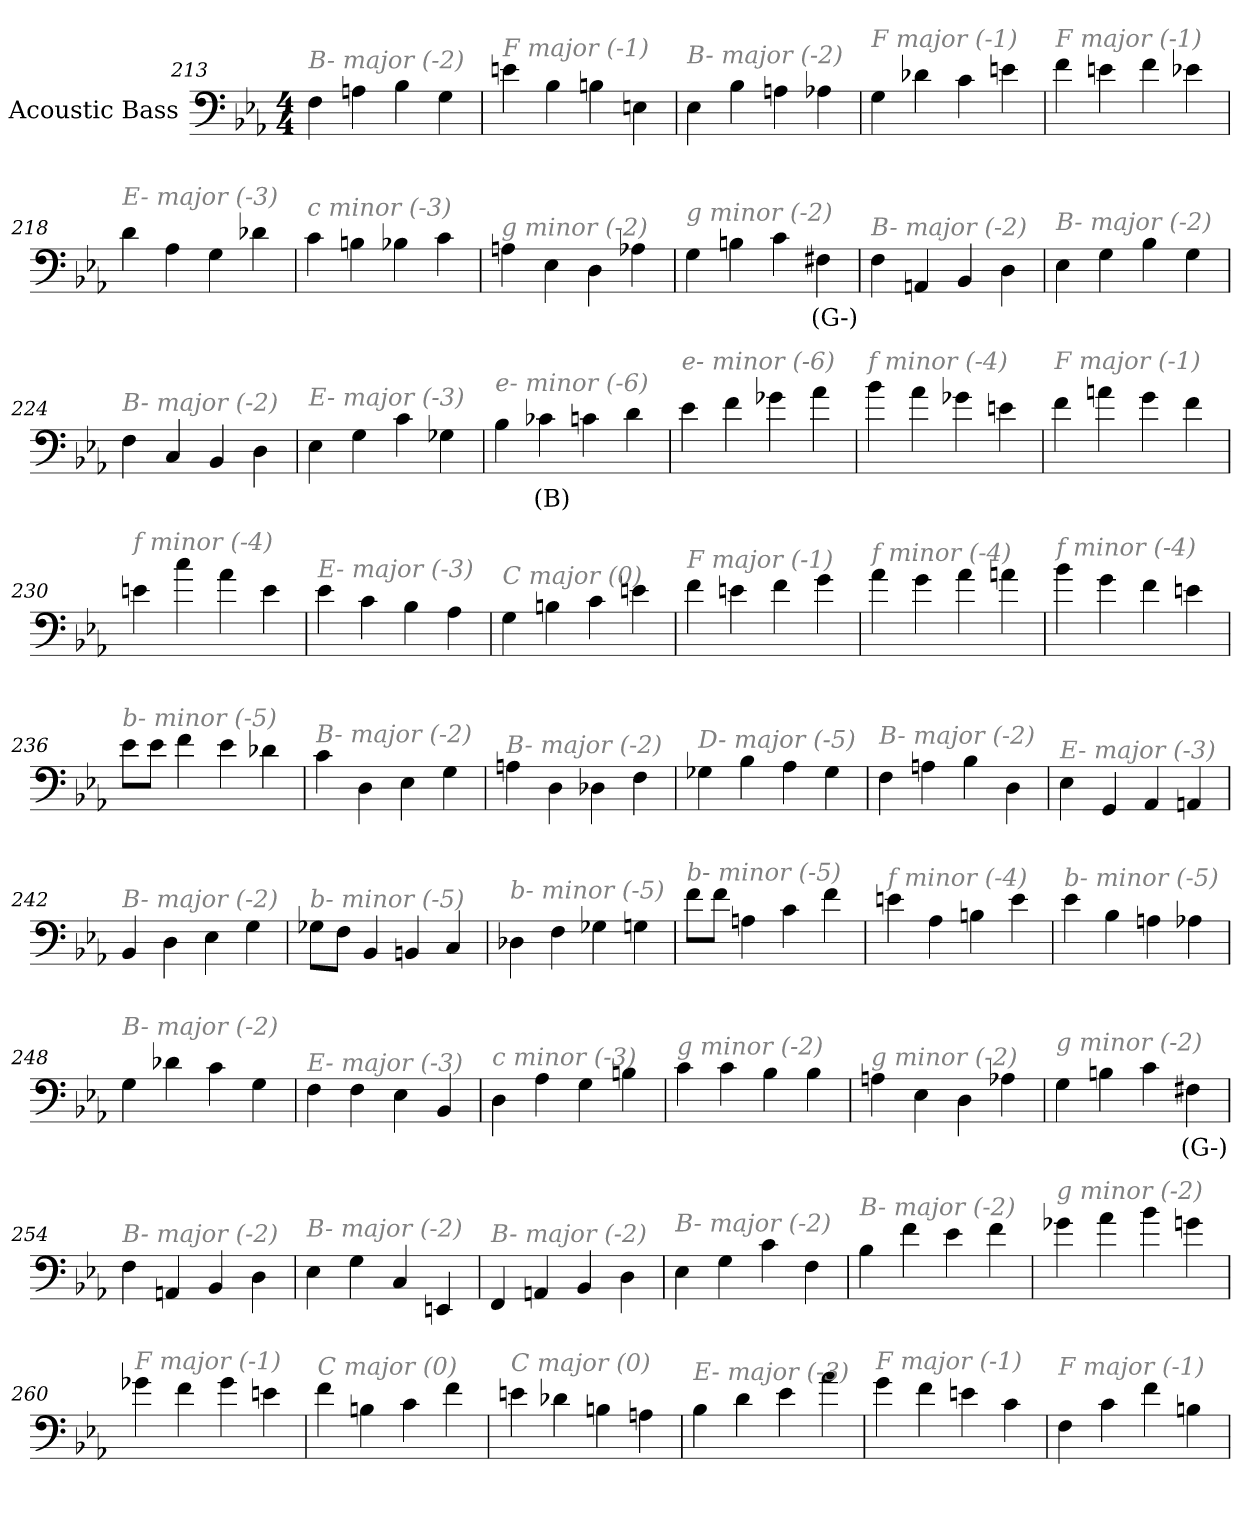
**kern	**text
*part1	*part1
*staff1	*staff1
*I"Acoustic Bass	*
*clefF4	*
*ITrd7c12	*
*k[b-e-a-]	*
*E-:	*
*M4/4	*
=213	=213
!LO:TX:i:color=#808080:t=B- major (-2)	!
4FF	.
4AAn	.
4BB-	.
4GG	.
=214	=214
!LO:TX:i:color=#808080:t=F major (-1)	!
4En	.
4BB-	.
4BBn	.
4EEn	.
=215	=215
!LO:TX:i:color=#808080:t=B- major (-2)	!
4EE-	.
4BB-	.
4AAn	.
4AA-X	.
=216	=216
!LO:TX:i:color=#808080:t=F major (-1)	!
4GG	.
4D-X	.
4C	.
4En	.
=217	=217
!LO:TX:i:color=#808080:t=F major (-1)	!
4F	.
4En	.
4F	.
4E-X	.
=218	=218
!LO:TX:i:color=#808080:t=E- major (-3)	!
4D	.
4AA-	.
4GG	.
4D-X	.
=219	=219
!LO:TX:i:color=#808080:t=c minor (-3)	!
4C	.
4BBn	.
4BB-X	.
4C	.
=220	=220
!LO:TX:i:color=#808080:t=g minor (-2)	!
4AAn	.
4EE-	.
4DD	.
4AA-X	.
=221	=221
!LO:TX:i:color=#808080:t=g minor (-2)	!
4GG	.
4BBn	.
4C	.
4FF#Xi	(G-)
=222	=222
!LO:TX:i:color=#808080:t=B- major (-2)	!
4FF	.
4AAAn	.
4BBB-	.
4DD	.
=223	=223
!LO:TX:i:color=#808080:t=B- major (-2)	!
4EE-	.
4GG	.
4BB-	.
4GG	.
=224	=224
!LO:TX:i:color=#808080:t=B- major (-2)	!
4FF	.
4CC	.
4BBB-	.
4DD	.
=225	=225
!LO:TX:i:color=#808080:t=E- major (-3)	!
4EE-	.
4GG	.
4C	.
4GG-X	.
=226	=226
!LO:TX:i:color=#808080:t=e- minor (-6)	!
4BB-	.
4C-Xi	(B)
4C	.
4D	.
=227	=227
!LO:TX:i:color=#808080:t=e- minor (-6)	!
4E-	.
4F	.
4G-X	.
4A-	.
=228	=228
!LO:TX:i:color=#808080:t=f minor (-4)	!
4B-	.
4A-	.
4G-X	.
4En	.
=229	=229
!LO:TX:i:color=#808080:t=F major (-1)	!
4F	.
4An	.
4G	.
4F	.
=230	=230
!LO:TX:i:color=#808080:t=f minor (-4)	!
4En	.
4c	.
4A-	.
4E	.
=231	=231
!LO:TX:i:color=#808080:t=E- major (-3)	!
4E-	.
4C	.
4BB-	.
4AA-	.
=232	=232
!LO:TX:i:color=#808080:t=C major (0)	!
4GG	.
4BBn	.
4C	.
4En	.
=233	=233
!LO:TX:i:color=#808080:t=F major (-1)	!
4F	.
4En	.
4F	.
4G	.
=234	=234
!LO:TX:i:color=#808080:t=f minor (-4)	!
4A-	.
4G	.
4A-	.
4An	.
=235	=235
!LO:TX:i:color=#808080:t=f minor (-4)	!
4B-	.
4G	.
4F	.
4En	.
=236	=236
!LO:TX:i:color=#808080:t=b- minor (-5)	!
8E-L	.
8E-J	.
4F	.
4E-	.
4D-X	.
=237	=237
!LO:TX:i:color=#808080:t=B- major (-2)	!
4C	.
4DD	.
4EE-	.
4GG	.
=238	=238
!LO:TX:i:color=#808080:t=B- major (-2)	!
4AAn	.
4DD	.
4DD-X	.
4FF	.
=239	=239
!LO:TX:i:color=#808080:t=D- major (-5)	!
4GG-X	.
4BB-	.
4AA-	.
4GG-	.
=240	=240
!LO:TX:i:color=#808080:t=B- major (-2)	!
4FF	.
4AAn	.
4BB-	.
4DD	.
=241	=241
!LO:TX:i:color=#808080:t=E- major (-3)	!
4EE-	.
4GGG	.
4AAA-	.
4AAAn	.
=242	=242
!LO:TX:i:color=#808080:t=B- major (-2)	!
4BBB-	.
4DD	.
4EE-	.
4GG	.
=243	=243
!LO:TX:i:color=#808080:t=b- minor (-5)	!
8GG-XL	.
8FFJ	.
4BBB-	.
4BBBn	.
4CC	.
=244	=244
!LO:TX:i:color=#808080:t=b- minor (-5)	!
4DD-X	.
4FF	.
4GG-X	.
4GGn	.
=245	=245
!LO:TX:i:color=#808080:t=b- minor (-5)	!
8FL	.
8FJ	.
4AAn	.
4C	.
4F	.
=246	=246
!LO:TX:i:color=#808080:t=f minor (-4)	!
4En	.
4AA-	.
4BBn	.
4E	.
=247	=247
!LO:TX:i:color=#808080:t=b- minor (-5)	!
4E-	.
4BB-	.
4AAn	.
4AA-X	.
=248	=248
!LO:TX:i:color=#808080:t=B- major (-2)	!
4GG	.
4D-X	.
4C	.
4GG	.
=249	=249
!LO:TX:i:color=#808080:t=E- major (-3)	!
4FF	.
4FF	.
4EE-	.
4BBB-	.
=250	=250
!LO:TX:i:color=#808080:t=c minor (-3)	!
4DD	.
4AA-	.
4GG	.
4BBn	.
=251	=251
!LO:TX:i:color=#808080:t=g minor (-2)	!
4C	.
4C	.
4BB-	.
4BB-	.
=252	=252
!LO:TX:i:color=#808080:t=g minor (-2)	!
4AAn	.
4EE-	.
4DD	.
4AA-X	.
=253	=253
!LO:TX:i:color=#808080:t=g minor (-2)	!
4GG	.
4BBn	.
4C	.
4FF#Xi	(G-)
=254	=254
!LO:TX:i:color=#808080:t=B- major (-2)	!
4FF	.
4AAAn	.
4BBB-	.
4DD	.
=255	=255
!LO:TX:i:color=#808080:t=B- major (-2)	!
4EE-	.
4GG	.
4CC	.
4EEEn	.
=256	=256
!LO:TX:i:color=#808080:t=B- major (-2)	!
4FFF	.
4AAAn	.
4BBB-	.
4DD	.
=257	=257
!LO:TX:i:color=#808080:t=B- major (-2)	!
4EE-	.
4GG	.
4C	.
4FF	.
=258	=258
!LO:TX:i:color=#808080:t=B- major (-2)	!
4BB-	.
4F	.
4E-	.
4F	.
=259	=259
!LO:TX:i:color=#808080:t=g minor (-2)	!
4G-Xj	.
4A-	.
4B-	.
4Gn	.
=260	=260
!LO:TX:i:color=#808080:t=F major (-1)	!
4G-X	.
4F	.
4G-	.
4En	.
=261	=261
!LO:TX:i:color=#808080:t=C major (0)	!
4F	.
4BBn	.
4C	.
4F	.
=262	=262
!LO:TX:i:color=#808080:t=C major (0)	!
4En	.
4D-X	.
4BBn	.
4AAn	.
=263	=263
!LO:TX:i:color=#808080:t=E- major (-3)	!
4BB-	.
4D	.
4E-	.
4A-	.
=264	=264
!LO:TX:i:color=#808080:t=F major (-1)	!
4G	.
4F	.
4En	.
4C	.
=265	=265
!LO:TX:i:color=#808080:t=F major (-1)	!
4FF	.
4C	.
4F	.
4BBn	.
=	=
*-	*-
